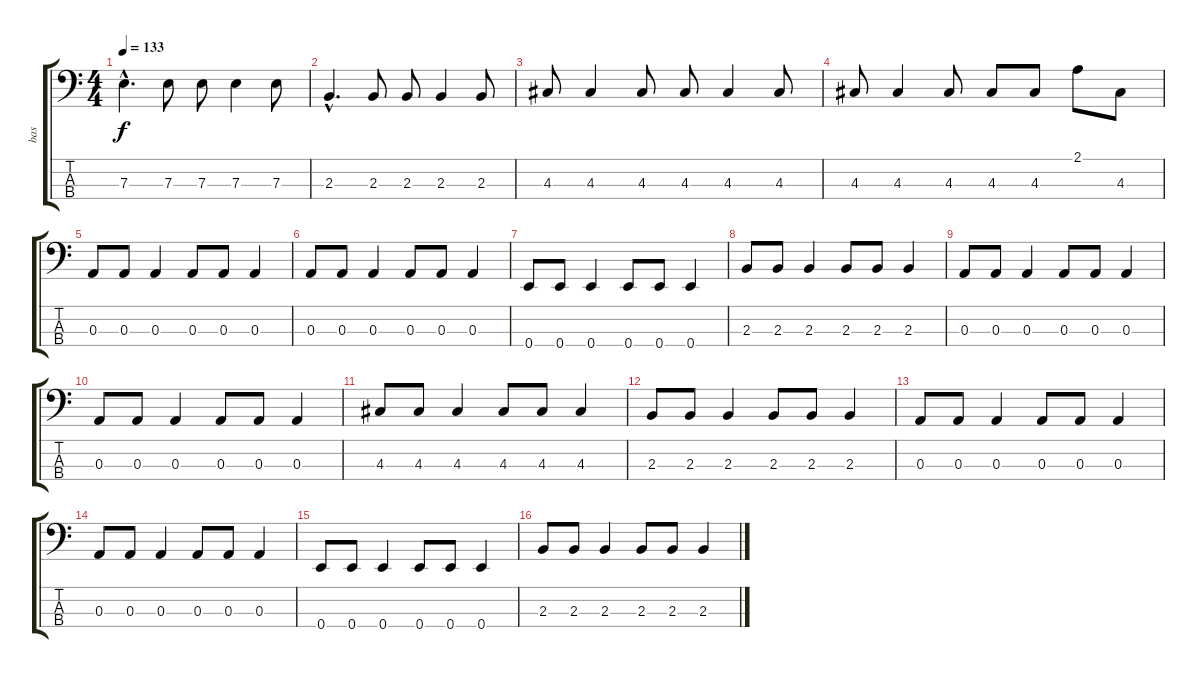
\track ("bas" "bas") {instrument acousticguitarnylon}
\staff {score tabs}
\tuning (G2 D2 A1 E1) {hide}
\ts (4 4)
\tempo 133
\clef f4
\ks c
7.3{hac}.4{d dy f} 7.3.8 7.3.8 7.3.4 7.3.8 |
2.3{hac}.4{d} 2.3.8 2.3.8 2.3.4 2.3.8 |
4.3.8 4.3.4 4.3.8 4.3.8 4.3.4 4.3.8 |
4.3.8 4.3.4 4.3.8 4.3.8 4.3.8 2.1.8 4.3.8 |
0.3.8 0.3.8 0.3.4 0.3.8 0.3.8 0.3.4 |
0.3.8 0.3.8 0.3.4 0.3.8 0.3.8 0.3.4 |
0.4.8 0.4.8 0.4.4 0.4.8 0.4.8 0.4.4 |
2.3.8 2.3.8 2.3.4 2.3.8 2.3.8 2.3.4 |
0.3.8 0.3.8 0.3.4 0.3.8 0.3.8 0.3.4 |
0.3.8 0.3.8 0.3.4 0.3.8 0.3.8 0.3.4 |
4.3.8 4.3.8 4.3.4 4.3.8 4.3.8 4.3.4 |
2.3.8 2.3.8 2.3.4 2.3.8 2.3.8 2.3.4 |
0.3.8 0.3.8 0.3.4 0.3.8 0.3.8 0.3.4 |
0.3.8 0.3.8 0.3.4 0.3.8 0.3.8 0.3.4 |
0.4.8 0.4.8 0.4.4 0.4.8 0.4.8 0.4.4 |
2.3.8 2.3.8 2.3.4 2.3.8 2.3.8 2.3.4
